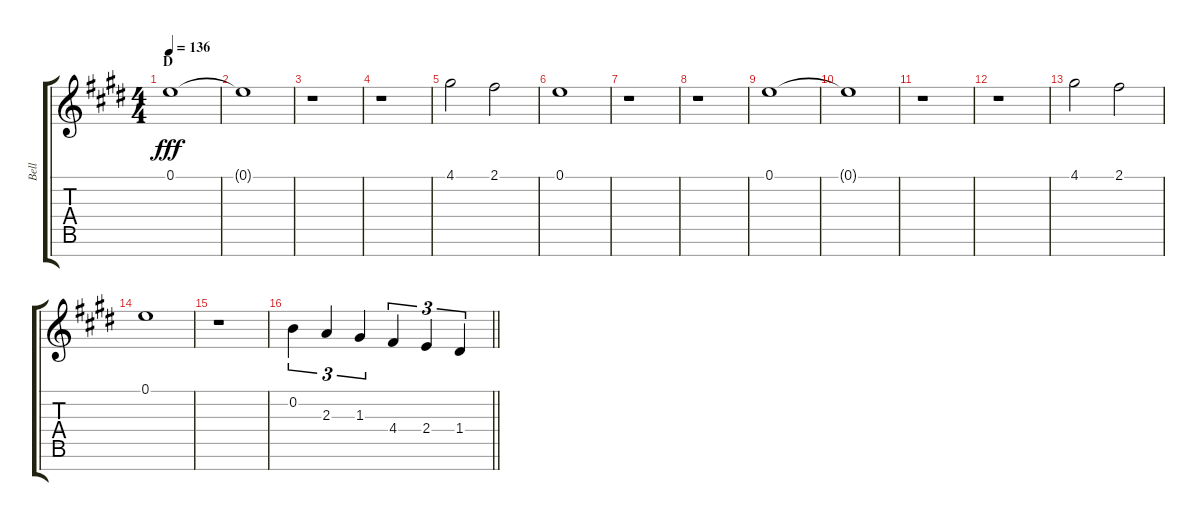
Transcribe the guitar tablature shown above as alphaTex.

\track ("Bell" "Bell") {instrument tubularbells}
\staff {score tabs}
\tuning (E5 B4 G4 D4 A3 E3 B2) {hide}
\ts (4 4)
\section ("" "D")
\tempo 136
\clef g2
\ks e
0.1.1{dy fff} |
0.1{t}.1 |
r.1 |
r.1 |
4.1.2 2.1.2 |
0.1.1 |
r.1 |
r.1 |
0.1.1 |
0.1{t}.1 |
r.1 |
r.1 |
4.1.2 2.1.2 |
0.1.1 |
r.1 |
\barLineRight lightlight
0.2.4{tu (3 2)} 2.3.4{tu (3 2)} 1.3.4{tu (3 2)} 4.4.4{tu (3 2)} 2.4.4{tu (3 2)} 1.4.4{tu (3 2)}
